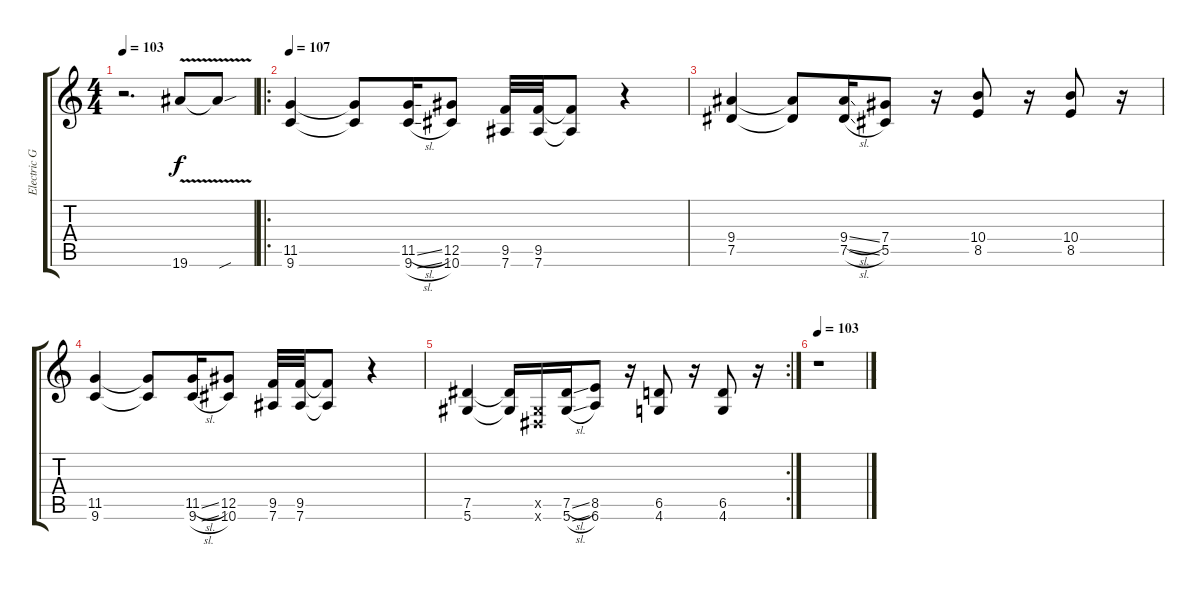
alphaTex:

\track ("Electric Guitar" "Electric G") {instrument distortionguitar}
\staff {score tabs}
\tuning (Eb4 Bb3 Gb3 Db3 Ab2 Eb2) {hide}
\ts (4 4)
\tempo 103
\clef g2
\ks c
r.2{d dy f} 19.6{v}.8 19.6{sou t}.8 |
\ro
\tempo 107
(11.5 9.6).4 (11.5{t} 9.6{t}).8 (11.5{sl} 9.6{sl}).16 (12.5 10.6).8 (9.5 7.6).32 (9.5 7.6).32 (9.5{t} 7.6{t}).8 r.4 |
(9.4 7.5).4 (9.4{t} 7.5{t}).8 (9.4{sl} 7.5{sl}).16 (7.4 5.5).8 r.16 (10.4 8.5).8 r.16 (10.4 8.5).8 r.16 |
(11.5 9.6).4 (11.5{t} 9.6{t}).8 (11.5{sl} 9.6{sl}).16 (12.5 10.6).8 (9.5 7.6).32 (9.5 7.6).32 (9.5{t} 7.6{t}).8 r.4 |
\rc 2
(7.5 5.6).4 (7.5{t} 5.6{t}).16 (0.5{x} 0.6{x}).16 (7.5{sl} 5.6{sl}).16 (8.5 6.6).8 r.16 (6.5 4.6).8 r.16 (6.5 4.6).8 r.16 |
\tempo 103
r.1
